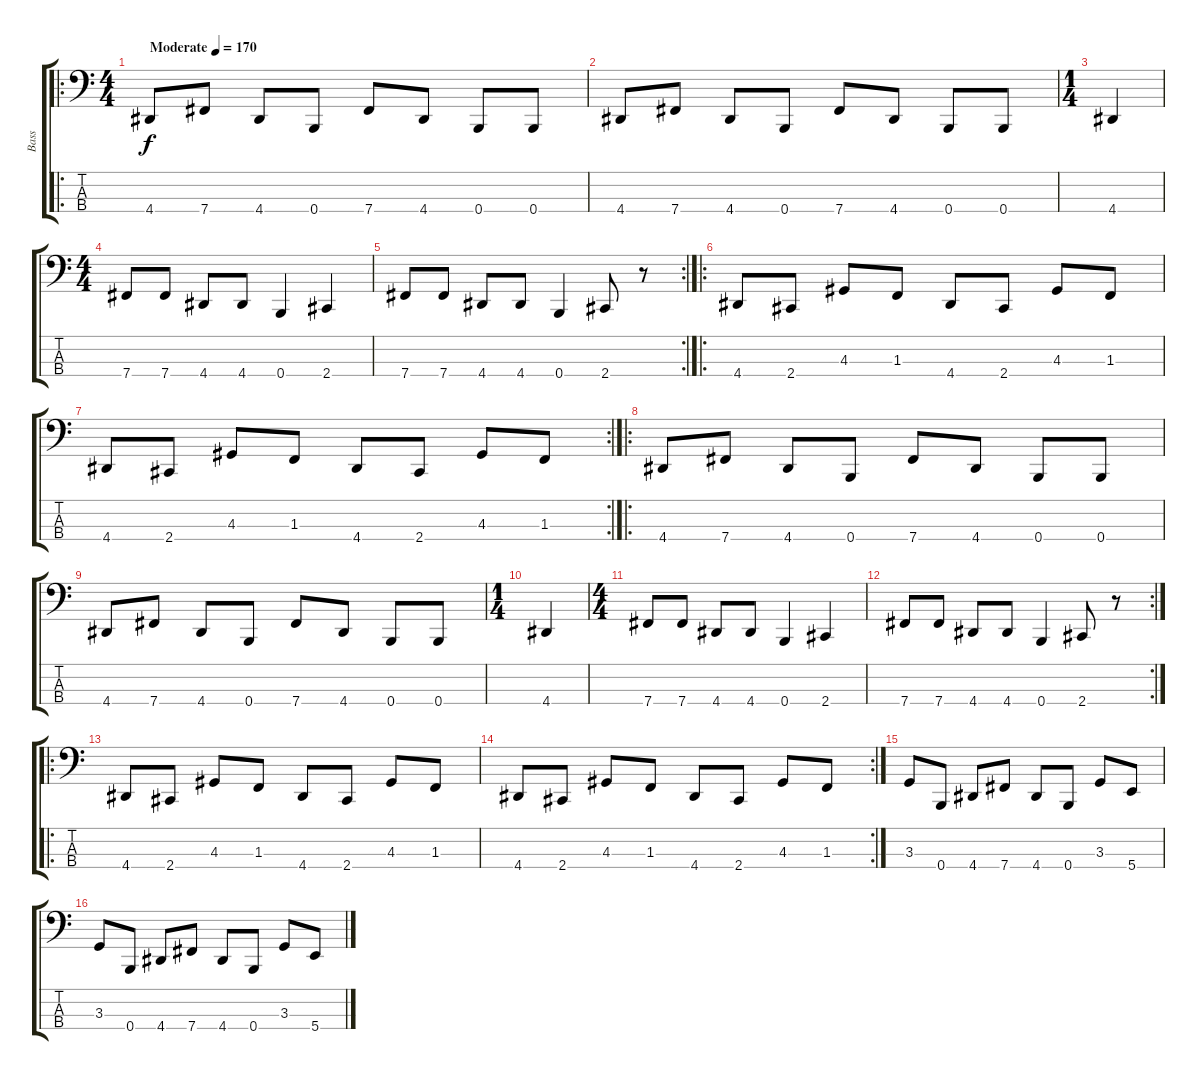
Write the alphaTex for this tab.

\track ("Bass" "Bass") {instrument electricbasspick}
\staff {score tabs}
\tuning (D2 A1 E1 B0) {hide}
\ro
\ts (4 4)
\tempo (170 "Moderate")
\clef f4
\ks c
4.4.8{dy f instrument electricbasspick} 7.4.8 4.4.8 0.4.8 7.4.8 4.4.8 0.4.8 0.4.8 |
4.4.8 7.4.8 4.4.8 0.4.8 7.4.8 4.4.8 0.4.8 0.4.8 |
\ts (1 4)
4.4.4 |
\ts (4 4)
7.4.8 7.4.8 4.4.8 4.4.8 0.4.4 2.4.4 |
\rc 2
7.4.8 7.4.8 4.4.8 4.4.8 0.4.4 2.4.8 r.8 |
\ro
4.4.8 2.4.8 4.3.8 1.3.8 4.4.8 2.4.8 4.3.8 1.3.8 |
\rc 2
4.4.8 2.4.8 4.3.8 1.3.8 4.4.8 2.4.8 4.3.8 1.3.8 |
\ro
4.4.8 7.4.8 4.4.8 0.4.8 7.4.8 4.4.8 0.4.8 0.4.8 |
4.4.8 7.4.8 4.4.8 0.4.8 7.4.8 4.4.8 0.4.8 0.4.8 |
\ts (1 4)
4.4.4 |
\ts (4 4)
7.4.8 7.4.8 4.4.8 4.4.8 0.4.4 2.4.4 |
\rc 2
7.4.8 7.4.8 4.4.8 4.4.8 0.4.4 2.4.8 r.8 |
\ro
4.4.8 2.4.8 4.3.8 1.3.8 4.4.8 2.4.8 4.3.8 1.3.8 |
\rc 2
4.4.8 2.4.8 4.3.8 1.3.8 4.4.8 2.4.8 4.3.8 1.3.8 |
3.3.8 0.4.8 4.4.8 7.4.8 4.4.8 0.4.8 3.3.8 5.4.8 |
3.3.8 0.4.8 4.4.8 7.4.8 4.4.8 0.4.8 3.3.8 5.4.8
